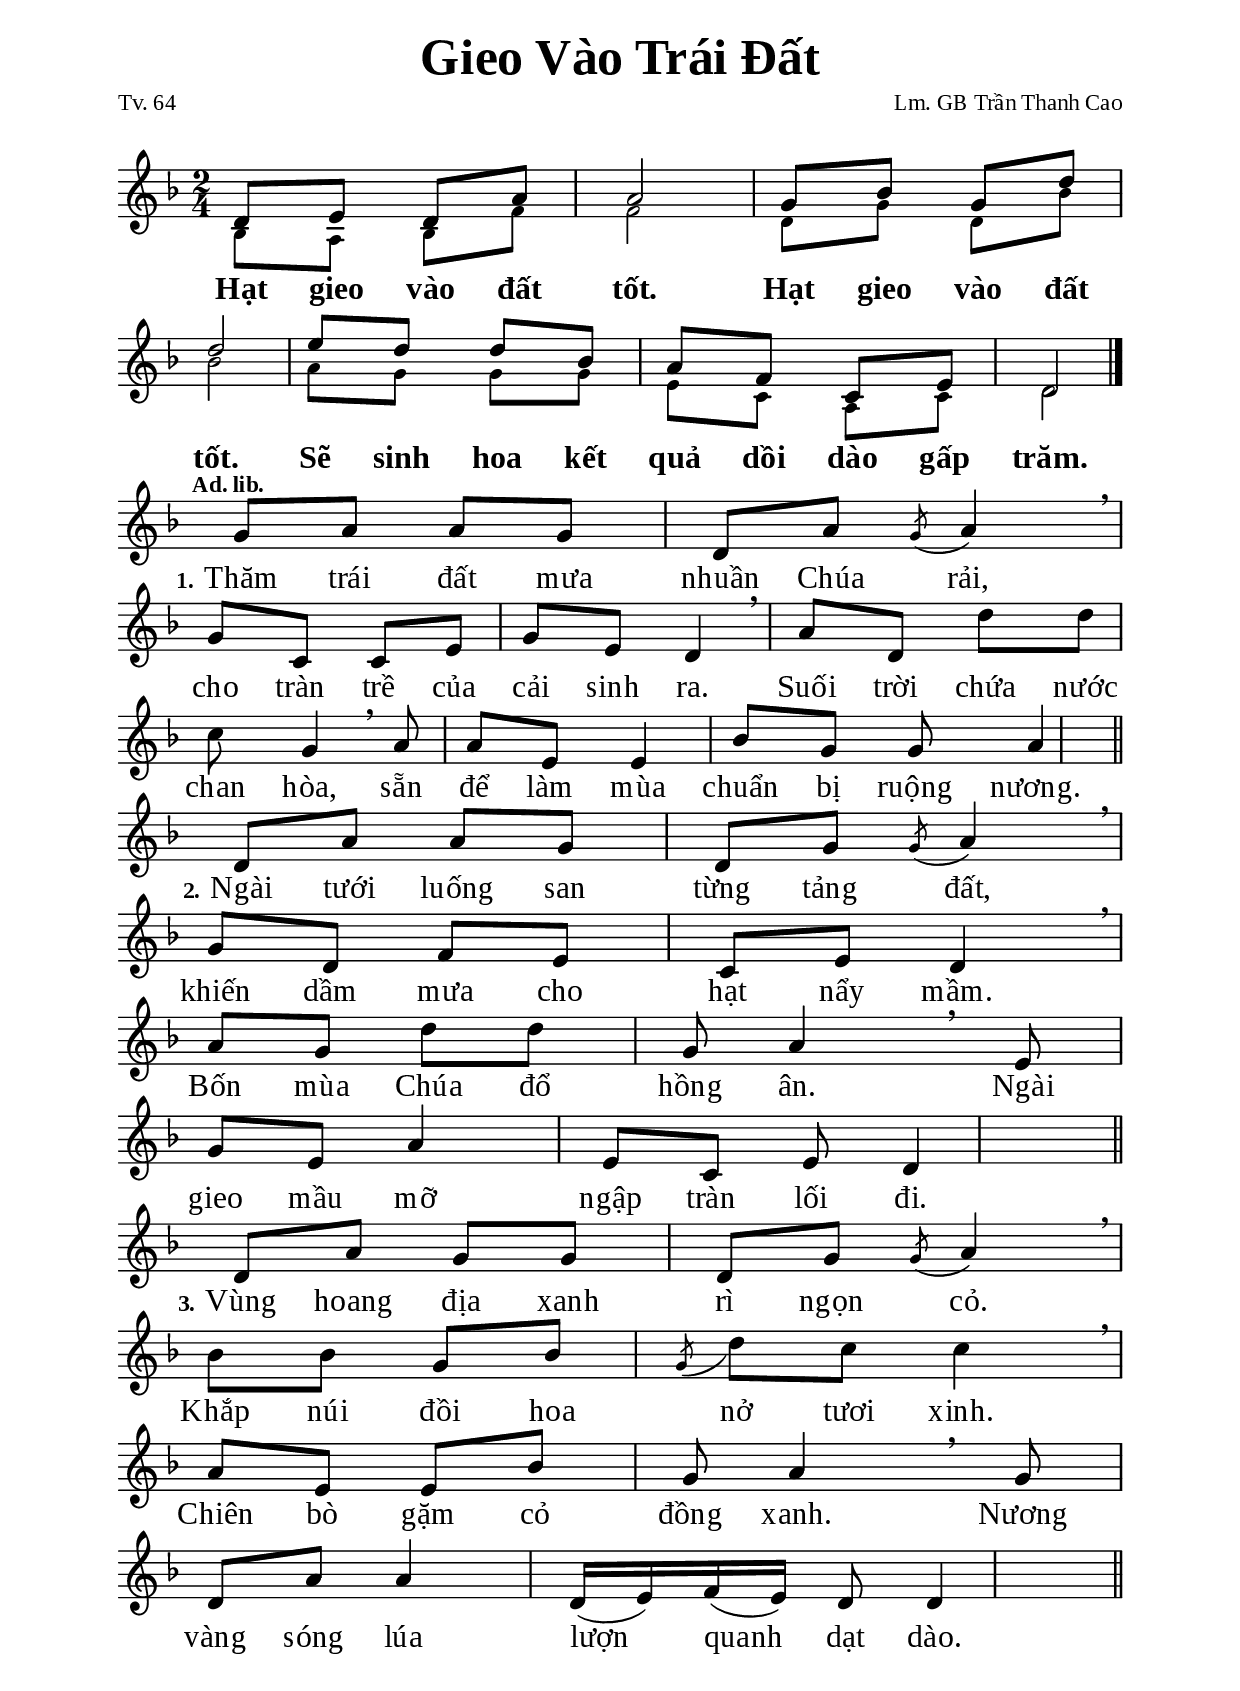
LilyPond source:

% Cài đặt chung
\version "2.20.0"
\include "english.ly"

\header {
  title = \markup { \fontsize #3 "Gieo Vào Trái Đất" }
  poet = "Tv. 64"
  composer = "Lm. GB Trần Thanh Cao"
  arranger = " "
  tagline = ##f
}

\paper {
  #(set-paper-size "a4")
  top-margin = 10\mm
  bottom-margin = 10\mm
  left-margin = 20\mm
  right-margin = 20\mm
  indent = #0
  #(define fonts
    (make-pango-font-tree
      "Liberation Serif"
      "Liberation Serif"
      "Liberation Serif"
      (/ 20 20)))
  page-count = #1
}

% Nhạc điệp khúc
nhacDiepKhucSop = \relative c' {
  d8 e d a' |
  a2 |
  g8 bf g d' |
  d2 |
  e8 d d bf |
  a f c e |
  d2 \bar "|."
}

nhacDiepKhucBass = \relative c' {
  bf8 a bf f' |
  f2 |
  d8 g d bf' |
  bf2 |
  a8 g g g |
  e c a c |
  d2
}

% Nhạc phiên khúc
nhacPhienKhucMot = \relative c'' {
  \tempo "Ad. lib." g8 a a g d a' \acciaccatura g8 a4 \breathe
  g8 c, c e g e d4 \breathe
  a'8 d, d' d c g4 \breathe
  a8 a e e4 bf'8 g g a4 \bar "||"
}

nhacPhienKhucHai = \relative c' {
  d8 a' a g d g \acciaccatura g8 a4 \breathe
  g8 d f e c e d4 \breathe
  a'8 g d' d g, a4 \breathe
  e8 g e a4 e8 c e d4 \bar "||"
}

nhacPhienKhucBa = \relative c' {
  d8 a' g g d g \acciaccatura g8 a4 \breathe
  bf8 bf g bf \acciaccatura g8 d' c c4 \breathe
  a8 e e bf' g a4 \breathe
  g8 d a' a4 d,16 (e) f (e) d8 d4 \bar "||"
}

% Lời điệp khúc
loiDiepKhuc = \lyricmode {
  Hạt gieo vào đất tốt.
  Hạt gieo vào đất tốt.
  Sẽ sinh hoa kết quả dồi dào gấp trăm.
}

% Lời phiên khúc
loiPhienKhucMot = \lyricmode {
  \set stanza = #"1."
  Thăm trái đất mưa nhuần Chúa rải,
  cho tràn trề của cải sinh ra.
  Suối trời chứa nước chan hòa,
  sẵn để làm mùa chuẩn bị ruộng nương.
}

loiPhienKhucHai = \lyricmode {
  \set stanza = #"2."
  Ngài tưới luống san từng tảng đất,
  khiến dầm mưa cho hạt nẩy mầm.
  Bốn mùa Chúa đổ hồng ân.
  Ngài gieo mầu mỡ ngập tràn lối đi.
}

loiPhienKhucBa = \lyricmode {
  \set stanza = #"3."
  Vùng hoang địa xanh rì ngọn cỏ.
  Khắp núi đồi hoa nở tươi xinh.
  Chiên bò gặm cỏ đồng xanh.
  Nương vàng sóng lúa lượn quanh dạt dào.
}


% Dàn trang
\score {
  \new ChoirStaff <<
    \new Staff = diepKhuc \with {
        \consists "Merge_rests_engraver"
        \magnifyStaff #(magstep +1)
      }
      <<
      \new Voice = beSop {
        \voiceOne \key f \major \time 2/4 \nhacDiepKhucSop
      }
      \new Voice = beBas {
        \override NoteHead.font-size = #-2
        \voiceTwo \key f \major \time 2/4 \nhacDiepKhucBass
      }
    >>
    \new Lyrics \lyricsto beSop \loiDiepKhuc
  >>
  \layout {
    \override Lyrics.LyricText.font-series = #'bold
    \override Lyrics.LyricText.font-size = #+3
    \override Lyrics.LyricSpace.minimum-distance = #4.0
    \override Score.BarNumber.break-visibility = ##(#f #f #f)
    \override Score.SpacingSpanner.uniform-stretching = ##t
  }
}

\score {
  \new ChoirStaff <<
    \new Staff = phienKhuc \with {
        \magnifyStaff #(magstep +1)
      }
      <<
      \new Voice = beSop {
        \key f \major \time 2/4 \nhacPhienKhucMot
      }
    >>
    \new Lyrics \lyricsto beSop \loiPhienKhucMot
  >>
  \layout {
    \override Staff.TimeSignature.transparent = ##t
    \override Lyrics.LyricText.font-size = #+3
    \override Lyrics.LyricSpace.minimum-distance = #3.5
    \override Score.BarNumber.break-visibility = ##(#f #f #f)
    \override Score.SpacingSpanner.uniform-stretching = ##t
    \set Score.barAlways = ##t
    \set Score.defaultBarType = ""
  } 
}

\score {
  \new ChoirStaff <<
    \new Staff = phienKhuc \with {
        \magnifyStaff #(magstep +1)
      }
      <<
      \new Voice = beSop {
        \key f \major \time 2/4 \nhacPhienKhucHai
      }
    >>
    \new Lyrics \lyricsto beSop \loiPhienKhucHai
  >>
  \layout {
    \override Staff.TimeSignature.transparent = ##t
    \override Lyrics.LyricText.font-size = #+3
    \override Lyrics.LyricSpace.minimum-distance = #3.5
    \override Score.BarNumber.break-visibility = ##(#f #f #f)
    \override Score.SpacingSpanner.uniform-stretching = ##t
    \set Score.barAlways = ##t
    \set Score.defaultBarType = ""
  } 
}

\score {
  \new ChoirStaff <<
    \new Staff = phienKhuc \with {
        \magnifyStaff #(magstep +1)
      }
      <<
      \new Voice = beSop {
        \key f \major \time 2/4 \nhacPhienKhucBa
      }
    >>
    \new Lyrics \lyricsto beSop \loiPhienKhucBa
  >>
  \layout {
    \override Staff.TimeSignature.transparent = ##t
    \override Lyrics.LyricText.font-size = #+3
    \override Lyrics.LyricSpace.minimum-distance = #3.5
    \override Score.BarNumber.break-visibility = ##(#f #f #f)
    \override Score.SpacingSpanner.uniform-stretching = ##t
    \set Score.barAlways = ##t
    \set Score.defaultBarType = ""
  } 
}
